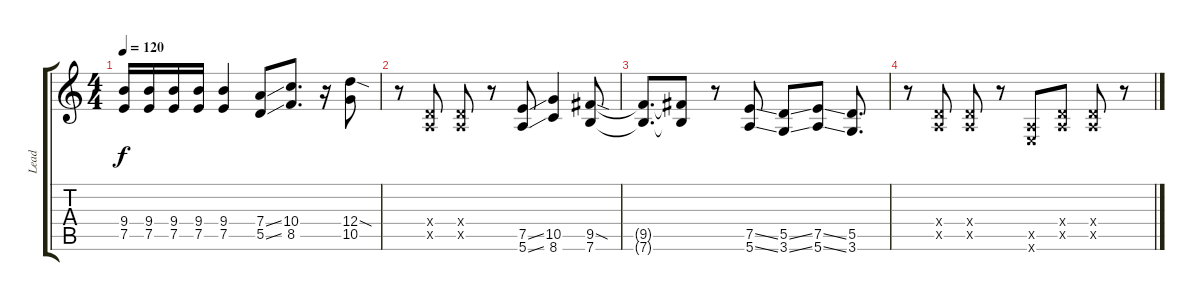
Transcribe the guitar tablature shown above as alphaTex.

\track ("Lead" "Lead") {instrument distortionguitar}
\staff {score tabs}
\tuning (E4 B3 G3 D3 A2 E2) {hide}
\ts (4 4)
\tempo 120
\clef g2
\ks c
(9.4 7.5).16{dy f} (9.4 7.5).16 (9.4 7.5).16 (9.4 7.5).16 (9.4 7.5).4 (7.4{ss} 5.5{ss}).8 (10.4 8.5).8{d} r.16 (12.4{sod} 10.5).8 |
r.8 (0.4{x} 0.5{x}).8 (0.4{x} 0.5{x}).8 r.8 (7.5{ss} 5.6{ss}).8 (10.5 8.6).4 (9.5{sod} 7.6).8 |
(9.5{t} 7.6{t}).8{d} (9.5{t} 7.6{t}).8 r.8 (7.5{ss} 5.6{ss}).8 (5.5{ss} 3.6{ss}).8 (7.5{ss} 5.6{ss}).8 (5.5 3.6).8{d} |
r.8 (0.4{x} 0.5{x}).8 (0.4{x} 0.5{x}).8 r.8 (0.5{x} 0.6{x}).8 (0.4{x} 0.5{x}).8 (0.4{x} 0.5{x}).8 r.8
